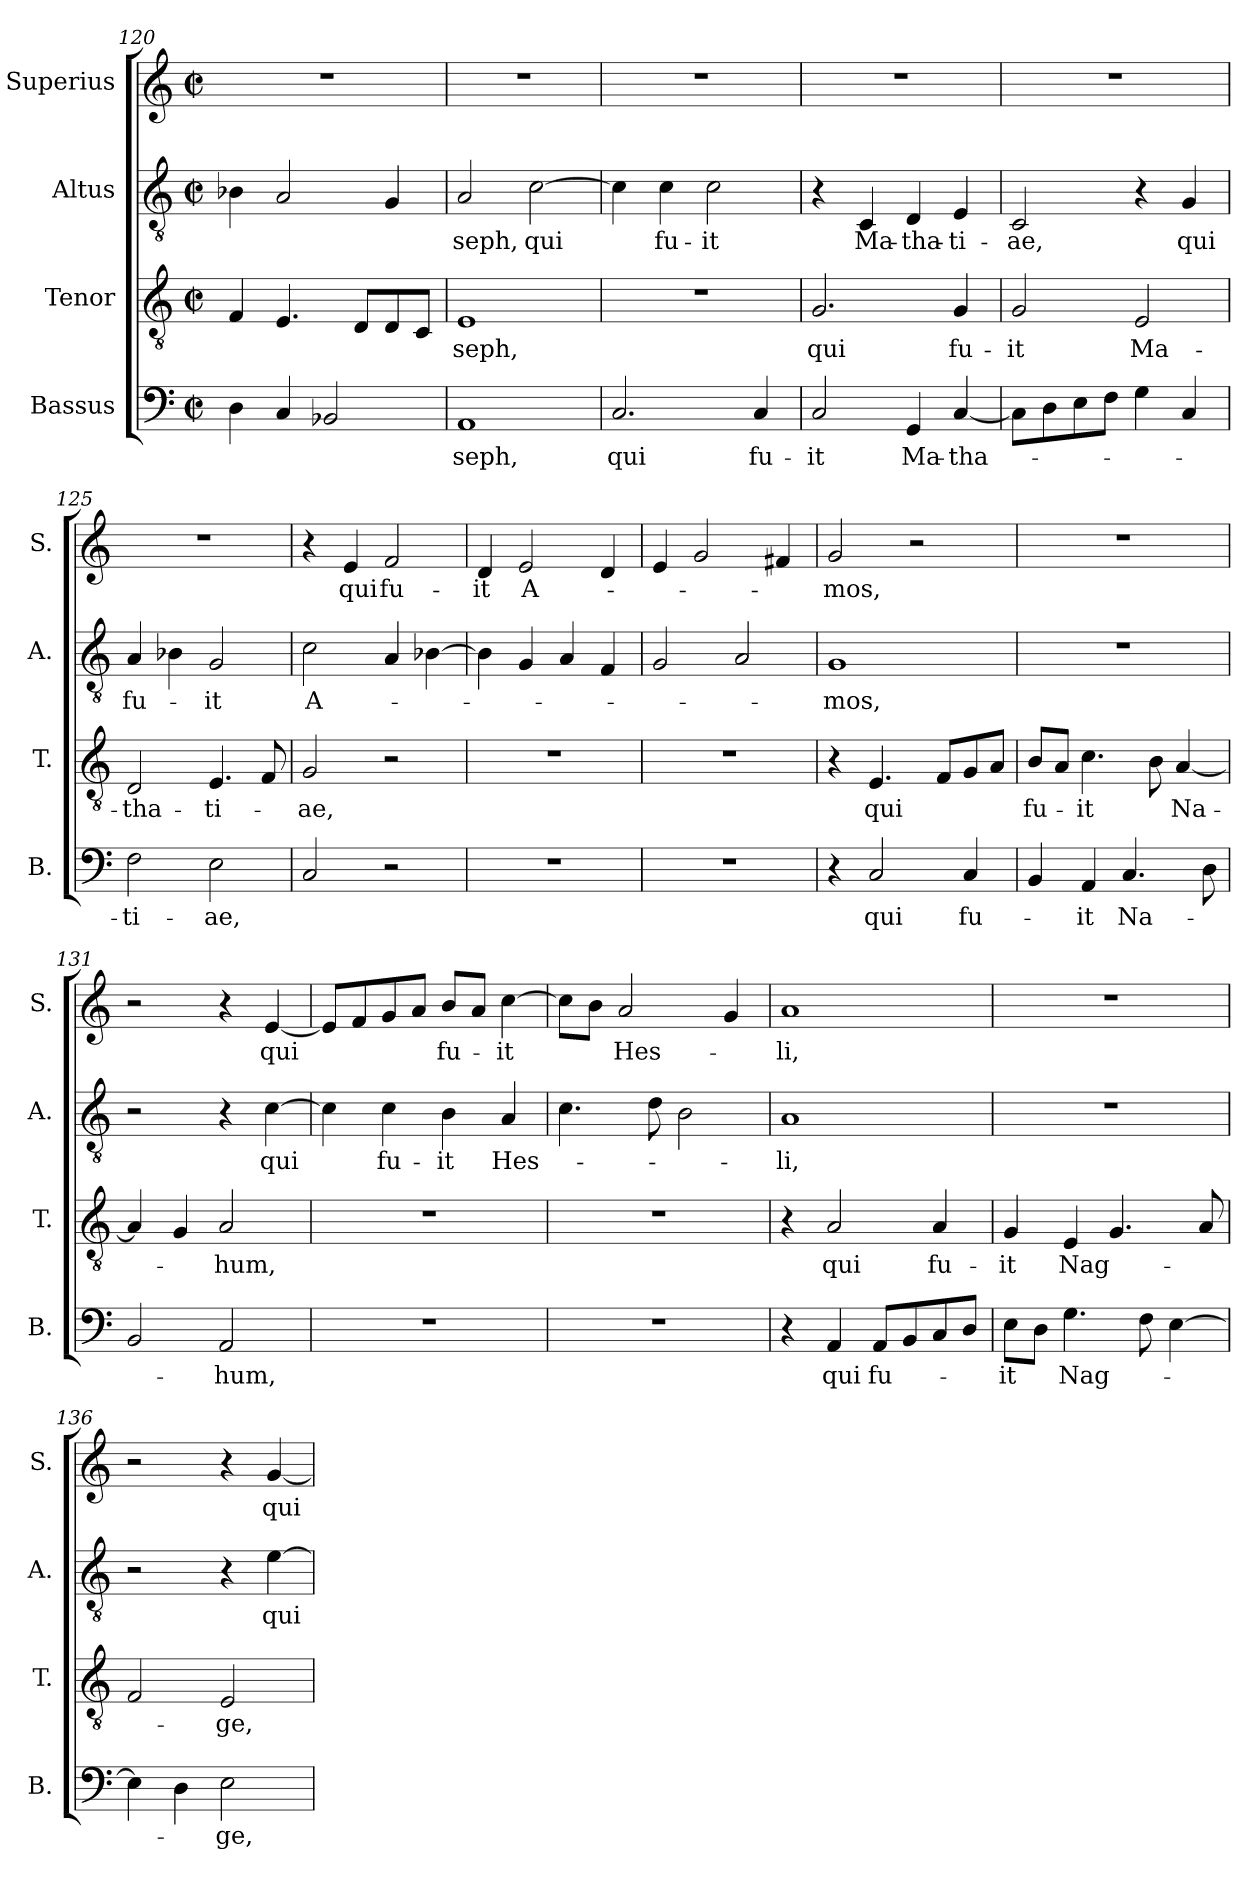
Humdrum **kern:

**kern	**text	**kern	**text	**kern	**text	**kern	**text
*part4	*part4	*part3	*part3	*part2	*part2	*part1	*part1
*staff4	*staff4	*staff3	*staff3	*staff2	*staff2	*staff1	*staff1
*I"Bassus	*	*I"Tenor	*	*I"Altus	*	*I"Superius	*
*I'B.	*	*I'T.	*	*I'A.	*	*I'S.	*
*clefF4	*	*clefGv2	*	*clefGv2	*	*clefG2	*
*	*	*ITrd7c12	*	*ITrd7c12	*	*	*
*M2/2	*	*M2/2	*	*M2/2	*	*M2/2	*
*met(c|)	*	*met(c|)	*	*met(c|)	*	*met(c|)	*
=120	=120	=120	=120	=120	=120	=120	=120
4D\	.	4FF/	.	4BB-X\	.	1r	.
4C/	.	4.EE/	.	2AA/	.	.	.
2BB-X/	.	.	.	.	.	.	.
.	.	8DDL	.	.	.	.	.
.	.	8DD	.	4GG/	.	.	.
.	.	8CCJ	.	.	.	.	.
=121	=121	=121	=121	=121	=121	=121	=121
!	!LO:LY:b	!	!LO:LY:b	!	!LO:LY:b	!	!
1AA	-seph,	1EE	-seph,	2AA/	-seph,	1r	.
!	!	!	!	!	!LO:LY:b	!	!
.	.	.	.	[2C\	qui	.	.
!!LO:PB:g=z
=122	=122	=122	=122	=122	=122	=122	=122
!	!LO:LY:b	!	!	!	!	!	!
2.C/	qui	1r	.	4C\]	.	1r	.
!	!	!	!	!	!LO:LY:b	!	!
.	.	.	.	4C\	fu-	.	.
!	!	!	!	!	!LO:LY:b	!	!
.	.	.	.	2C\	-it	.	.
!	!LO:LY:b	!	!	!	!	!	!
4C/	fu-	.	.	.	.	.	.
=123	=123	=123	=123	=123	=123	=123	=123
!	!LO:LY:b	!	!LO:LY:b	!	!	!	!
2C/	-it	2.GG/	qui	4r	.	1r	.
!	!	!	!	!	!LO:LY:b	!	!
.	.	.	.	4CC/	Ma-	.	.
!	!LO:LY:b	!	!	!	!LO:LY:b	!	!
4GG/	Ma-	.	.	4DD/	-tha-	.	.
!	!LO:LY:b	!	!LO:LY:b	!	!LO:LY:b	!	!
[4C/	-tha-	4GG/	fu-	4EE/	-ti-	.	.
=124	=124	=124	=124	=124	=124	=124	=124
!	!	!	!LO:LY:b	!	!LO:LY:b	!	!
8CL]	.	2GG/	-it	2CC/	-ae,	1r	.
8D	.	.	.	.	.	.	.
8E	.	.	.	.	.	.	.
8FJ	.	.	.	.	.	.	.
!	!	!	!LO:LY:b	!	!	!	!
4G\	.	2EE/	Ma-	4r	.	.	.
!	!	!	!	!	!LO:LY:b	!	!
4C/	.	.	.	4GG/	qui	.	.
=125	=125	=125	=125	=125	=125	=125	=125
!	!LO:LY:b	!	!LO:LY:b	!	!LO:LY:b	!	!
2F\	-ti-	2DD/	-tha-	4AA/	fu-	1r	.
.	.	.	.	4BB-X\	.	.	.
!	!LO:LY:b	!	!LO:LY:b	!	!LO:LY:b	!	!
2E\	-ae,	4.EE/	-ti-	2GG/	-it	.	.
.	.	8FF/	.	.	.	.	.
=126	=126	=126	=126	=126	=126	=126	=126
!	!	!	!LO:LY:b	!	!LO:LY:b	!	!
2C/	.	2GG/	-ae,	2C\	A-	4r	.
!	!	!	!	!	!	!	!LO:LY:b
.	.	.	.	.	.	4e/	qui
!	!	!	!	!	!	!	!LO:LY:b
2r	.	2r	.	4AA/	.	2f/	fu-
.	.	.	.	[4BB-X\	.	.	.
=127	=127	=127	=127	=127	=127	=127	=127
!	!	!	!	!	!	!	!LO:LY:b
1r	.	1r	.	4BB-\]	.	4d/	-it
!	!	!	!	!	!	!	!LO:LY:b
.	.	.	.	4GG/	.	2e/	A-
.	.	.	.	4AA/	.	.	.
.	.	.	.	4FF/	.	4d/	.
!!LO:LB:g=z
=128	=128	=128	=128	=128	=128	=128	=128
1r	.	1r	.	2GG/	.	4e/	.
.	.	.	.	.	.	2g/	.
.	.	.	.	2AA/	.	.	.
.	.	.	.	.	.	4f#X/	.
=129	=129	=129	=129	=129	=129	=129	=129
!	!	!	!	!	!LO:LY:b	!	!LO:LY:b
4r	.	4r	.	1GG	-mos,	2g/	-mos,
!	!LO:LY:b	!	!LO:LY:b	!	!	!	!
2C/	qui	4.EE/	qui	.	.	.	.
.	.	.	.	.	.	2r	.
.	.	8FFL	.	.	.	.	.
!	!LO:LY:b	!	!	!	!	!	!
4C/	fu-	8GG	.	.	.	.	.
.	.	8AAJ	.	.	.	.	.
=130	=130	=130	=130	=130	=130	=130	=130
!	!	!	!LO:LY:b	!	!	!	!
4BB/	.	8BBL	fu-	1r	.	1r	.
.	.	8AAJ	.	.	.	.	.
!	!LO:LY:b	!	!LO:LY:b	!	!	!	!
4AA/	-it	4.C\	-it	.	.	.	.
!	!LO:LY:b	!	!	!	!	!	!
4.C/	Na-	.	.	.	.	.	.
.	.	8BB\	.	.	.	.	.
!	!	!	!LO:LY:b	!	!	!	!
.	.	[4AA/	Na-	.	.	.	.
8D\	.	.	.	.	.	.	.
=131	=131	=131	=131	=131	=131	=131	=131
2BB/	.	4AA/]	.	2r	.	2r	.
.	.	4GG/	.	.	.	.	.
!	!LO:LY:b	!	!LO:LY:b	!	!	!	!
2AA/	-hum,	2AA/	-hum,	4r	.	4r	.
!	!	!	!	!	!LO:LY:b	!	!LO:LY:b
.	.	.	.	[4C\	qui	[4e/	qui
=132	=132	=132	=132	=132	=132	=132	=132
1r	.	1r	.	4C\]	.	8eL]	.
.	.	.	.	.	.	8f	.
!	!	!	!	!	!LO:LY:b	!	!
.	.	.	.	4C\	fu-	8g	.
.	.	.	.	.	.	8aJ	.
!	!	!	!	!	!LO:LY:b	!	!LO:LY:b
.	.	.	.	4BB\	-it	8bL	fu-
.	.	.	.	.	.	8aJ	.
!	!	!	!	!	!LO:LY:b	!	!LO:LY:b
.	.	.	.	4AA/	Hes-	[4cc\	-it
!!LO:LB:g=z
=133	=133	=133	=133	=133	=133	=133	=133
1r	.	1r	.	4.C\	.	8ccL]	.
.	.	.	.	.	.	8bJ	.
!	!	!	!	!	!	!	!LO:LY:b
.	.	.	.	.	.	2a/	Hes-
.	.	.	.	8D\	.	.	.
.	.	.	.	2BB\	.	.	.
.	.	.	.	.	.	4g/	.
=134	=134	=134	=134	=134	=134	=134	=134
!	!	!	!	!	!LO:LY:b	!	!LO:LY:b
4r	.	4r	.	1AA	-li,	1a	-li,
!	!LO:LY:b	!	!LO:LY:b	!	!	!	!
4AA/	qui	2AA/	qui	.	.	.	.
!	!LO:LY:b	!	!	!	!	!	!
8AAL	fu-	.	.	.	.	.	.
8BB	.	.	.	.	.	.	.
!	!	!	!LO:LY:b	!	!	!	!
8C	.	4AA/	fu-	.	.	.	.
8DJ	.	.	.	.	.	.	.
=135	=135	=135	=135	=135	=135	=135	=135
!	!LO:LY:b	!	!LO:LY:b	!	!	!	!
8EL	-it	4GG/	-it	1r	.	1r	.
8DJ	.	.	.	.	.	.	.
!	!LO:LY:b	!	!LO:LY:b	!	!	!	!
4.G\	Nag-	4EE/	Nag-	.	.	.	.
.	.	4.GG/	.	.	.	.	.
8F\	.	.	.	.	.	.	.
[4E\	.	.	.	.	.	.	.
.	.	8AA/	.	.	.	.	.
=136	=136	=136	=136	=136	=136	=136	=136
4E\]	.	2FF/	.	2r	.	2r	.
4D\	.	.	.	.	.	.	.
!	!LO:LY:b	!	!LO:LY:b	!	!	!	!
2E\	-ge,	2EE/	-ge,	4r	.	4r	.
!	!	!	!	!	!LO:LY:b	!	!LO:LY:b
.	.	.	.	[4E\	qui	[4g/	qui
=	=	=	=	=	=	=	=
*-	*-	*-	*-	*-	*-	*-	*-
